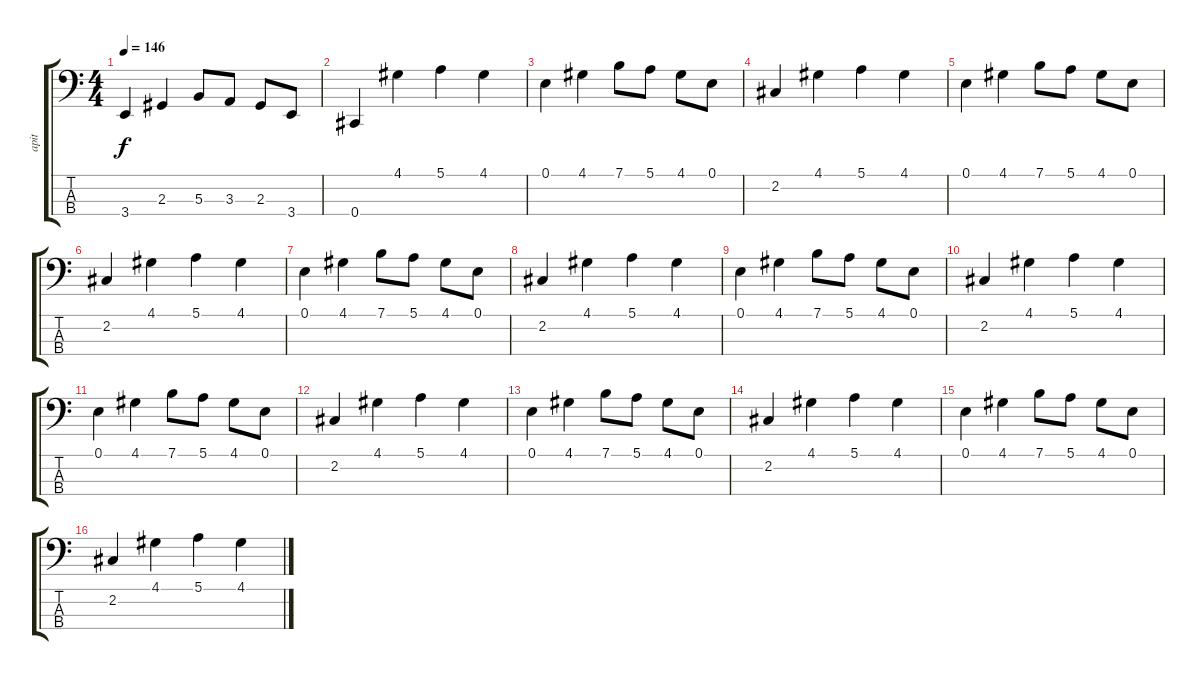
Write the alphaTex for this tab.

\track ("apit" "apit") {instrument electricbasspick}
\staff {score tabs}
\tuning (E2 B1 Gb1 Db1) {hide}
\ts (4 4)
\tempo 146
\clef f4
\ks c
3.4.4{dy f} 2.3.4 5.3.8 3.3.8 2.3.8 3.4.8 |
0.4.4 4.1.4 5.1.4 4.1.4 |
0.1.4 4.1.4 7.1.8 5.1.8 4.1.8 0.1.8 |
2.2.4 4.1.4 5.1.4 4.1.4 |
0.1.4 4.1.4 7.1.8 5.1.8 4.1.8 0.1.8 |
2.2.4 4.1.4 5.1.4 4.1.4 |
0.1.4 4.1.4 7.1.8 5.1.8 4.1.8 0.1.8 |
2.2.4 4.1.4 5.1.4 4.1.4 |
0.1.4 4.1.4 7.1.8 5.1.8 4.1.8 0.1.8 |
2.2.4 4.1.4 5.1.4 4.1.4 |
0.1.4 4.1.4 7.1.8 5.1.8 4.1.8 0.1.8 |
2.2.4 4.1.4 5.1.4 4.1.4 |
0.1.4 4.1.4 7.1.8 5.1.8 4.1.8 0.1.8 |
2.2.4 4.1.4 5.1.4 4.1.4 |
0.1.4 4.1.4 7.1.8 5.1.8 4.1.8 0.1.8 |
2.2.4 4.1.4 5.1.4 4.1.4
